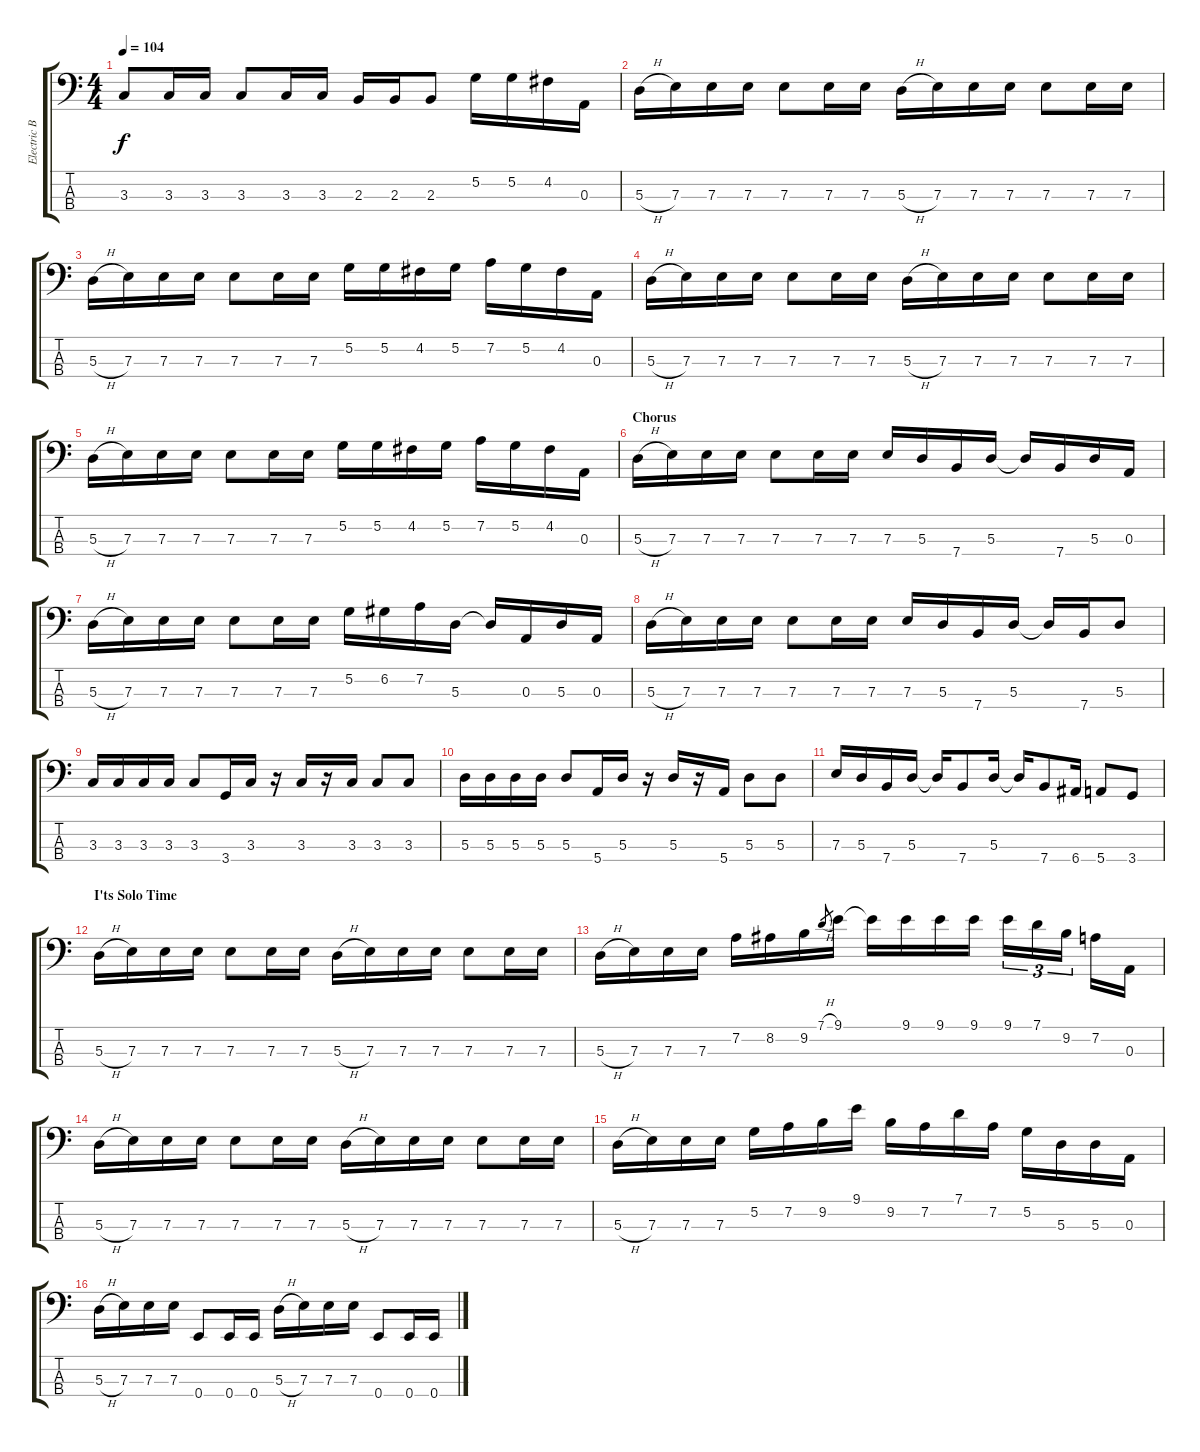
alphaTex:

\track ("Electric Bass (pick)" "Electric B") {instrument electricbasspick}
\staff {score tabs}
\tuning (G2 D2 A1 E1) {hide}
\ts (4 4)
\tempo 104
\clef f4
\ks c
3.3.8{dy f} 3.3.16 3.3.16 3.3.8 3.3.16 3.3.16 2.3.16 2.3.16 2.3.8 5.2.16 5.2.16 4.2.16 0.3.16 |
5.3{h}.16 7.3.16 7.3.16 7.3.16 7.3.8 7.3.16 7.3.16 5.3{h}.16 7.3.16 7.3.16 7.3.16 7.3.8 7.3.16 7.3.16 |
5.3{h}.16 7.3.16 7.3.16 7.3.16 7.3.8 7.3.16 7.3.16 5.2.16 5.2.16 4.2.16 5.2.16 7.2.16 5.2.16 4.2.16 0.3.16 |
5.3{h}.16 7.3.16 7.3.16 7.3.16 7.3.8 7.3.16 7.3.16 5.3{h}.16 7.3.16 7.3.16 7.3.16 7.3.8 7.3.16 7.3.16 |
5.3{h}.16 7.3.16 7.3.16 7.3.16 7.3.8 7.3.16 7.3.16 5.2.16 5.2.16 4.2.16 5.2.16 7.2.16 5.2.16 4.2.16 0.3.16 |
\section ("" "Chorus")
5.3{h}.16 7.3.16 7.3.16 7.3.16 7.3.8 7.3.16 7.3.16 7.3.16 5.3.16 7.4.16 5.3.16 5.3{t}.16 7.4.16 5.3.16 0.3.16 |
5.3{h}.16 7.3.16 7.3.16 7.3.16 7.3.8 7.3.16 7.3.16 5.2.16 6.2.16 7.2.16 5.3.16 5.3{t}.16 0.3.16 5.3.16 0.3.16 |
5.3{h}.16 7.3.16 7.3.16 7.3.16 7.3.8 7.3.16 7.3.16 7.3.16 5.3.16 7.4.16 5.3.16 5.3{t}.16 7.4.16 5.3.8 |
3.3.16 3.3.16 3.3.16 3.3.16 3.3.8 3.4.16 3.3.16 r.16 3.3.16 r.16 3.3.16 3.3.8 3.3.8 |
5.3.16 5.3.16 5.3.16 5.3.16 5.3.8 5.4.16 5.3.16 r.16 5.3.16 r.16 5.4.16 5.3.8 5.3.8 |
7.3.16 5.3.16 7.4.16 5.3.16 5.3{t}.16 7.4.8 5.3.16 5.3{t}.16 7.4.8 6.4.16 5.4.8 3.4.8 |
\section ("" "I'ts Solo Time")
5.3{h}.16 7.3.16 7.3.16 7.3.16 7.3.8 7.3.16 7.3.16 5.3{h}.16 7.3.16 7.3.16 7.3.16 7.3.8 7.3.16 7.3.16 |
5.3{h}.16 7.3.16 7.3.16 7.3.16 7.2.16 8.2.16 9.2.16 7.1{h}.8{gr} 9.1.16 9.1{t}.16 9.1.16 9.1.16 9.1.16 9.1.16{tu (3 2)} 7.1.16{tu (3 2)} 9.2.16{tu (3 2)} 7.2.16 0.3.16 |
5.3{h}.16 7.3.16 7.3.16 7.3.16 7.3.8 7.3.16 7.3.16 5.3{h}.16 7.3.16 7.3.16 7.3.16 7.3.8 7.3.16 7.3.16 |
5.3{h}.16 7.3.16 7.3.16 7.3.16 5.2.16 7.2.16 9.2.16 9.1.16 9.2.16 7.2.16 7.1.16 7.2.16 5.2.16 5.3.16 5.3.16 0.3.16 |
5.3{h}.16 7.3.16 7.3.16 7.3.16 0.4.8 0.4.16 0.4.16 5.3{h}.16 7.3.16 7.3.16 7.3.16 0.4.8 0.4.16 0.4.16
